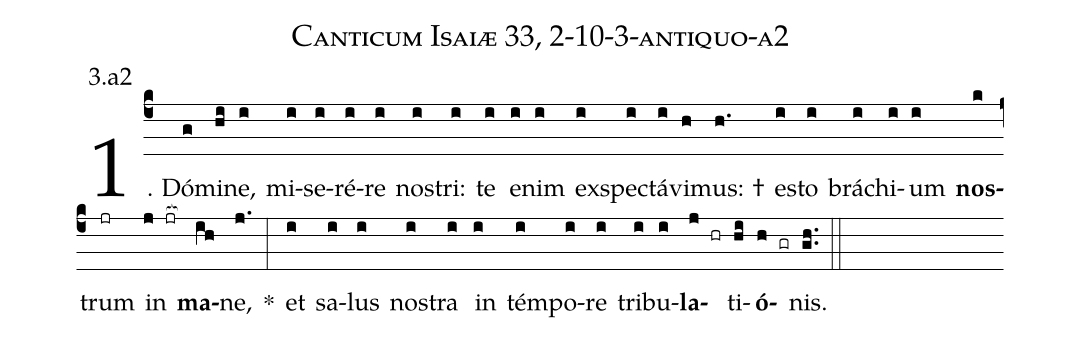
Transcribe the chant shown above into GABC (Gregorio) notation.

name: Canticum Isaiæ 33, 2-10-3-antiquo-a2;
annotation: 3.a2;
%%
(c4)1. Dó(g)mi(hi)ne,(i) mi(i)se(i)ré(i)re(i) nos(i)tri:(i) te(i) e(i)nim(i) ex(i)spec(i)tá(i)vi(h)mus: †(h.) es(i)to(i) brá(i)chi(i)um(i) <b>nos</b>(k)trum(jr) in(j jr[ocb:1{]) <b>ma</b>(ih[ocb:0}])ne,(j.) *(:) et(i) sa(i)lus(i) nos(i)tra(i) in(i) tém(i)po(i)re(i) tri(i)bu(i)<b>la</b>(j hr)ti(hi)<b>ó</b>(h gr)nis.(gh..) (::)
